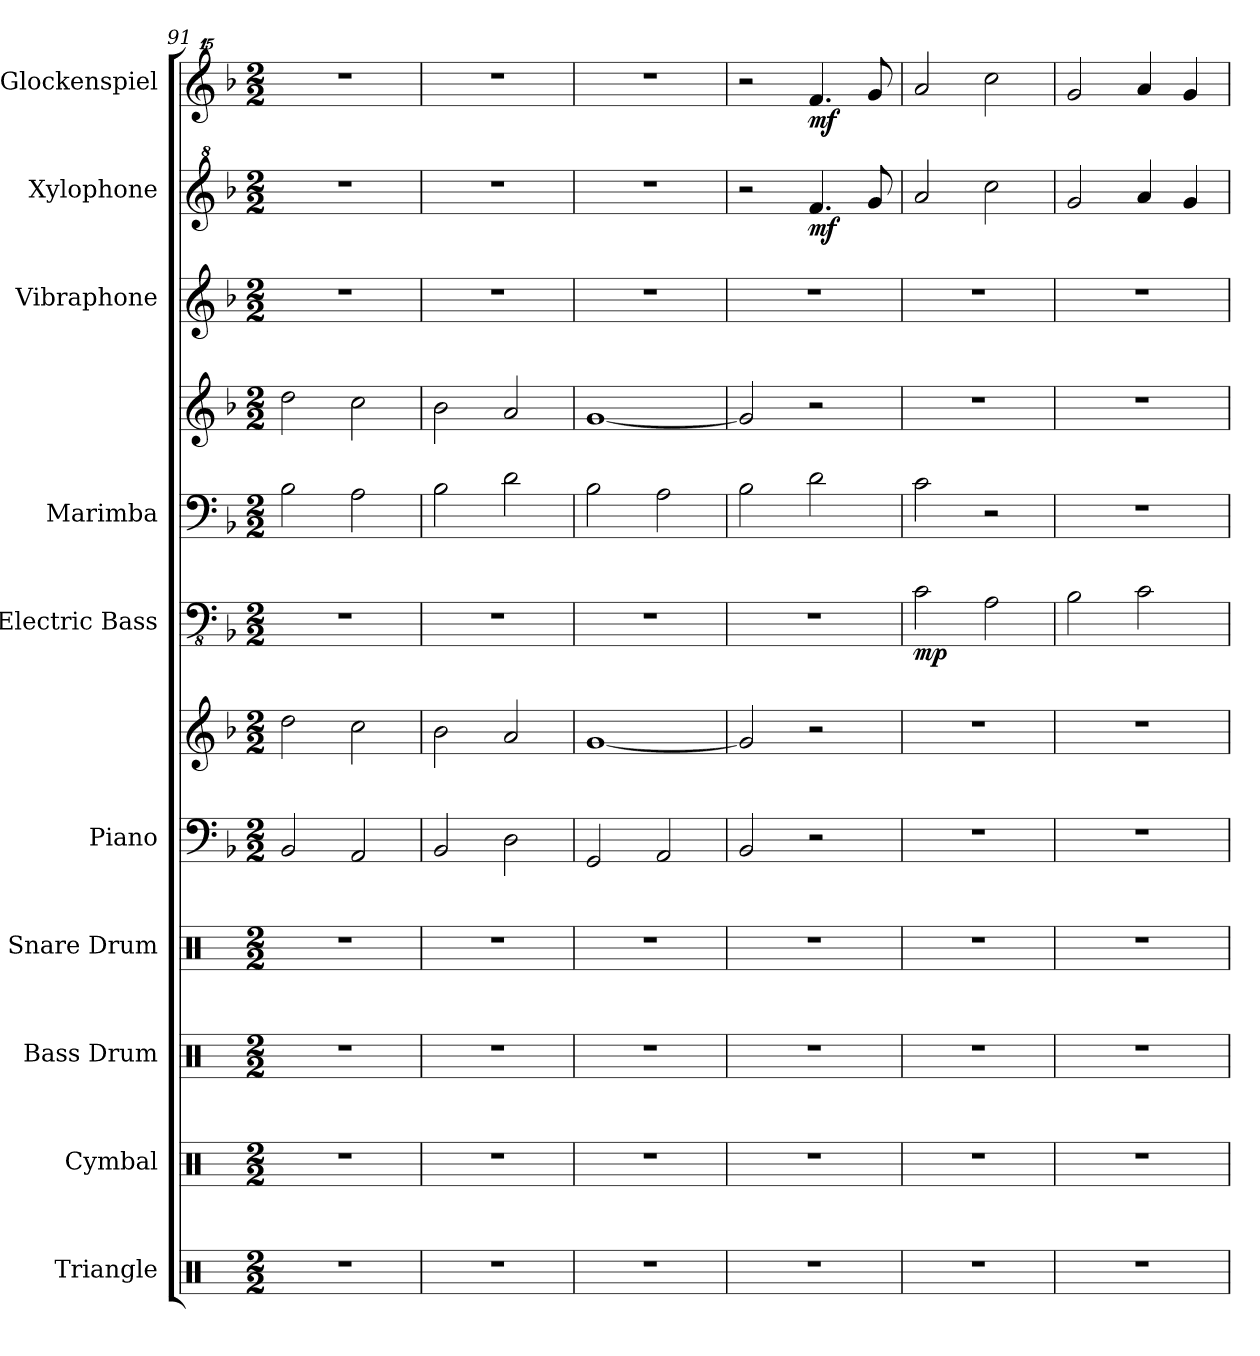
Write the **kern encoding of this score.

**kern	**kern	**kern	**kern	**kern	**kern	**kern	**dynam	**kern	**kern	**kern	**kern	**dynam	**kern	**dynam
*part10	*part9	*part8	*part7	*part6	*part6	*part5	*part5	*part4	*part4	*part3	*part2	*part2	*part1	*part1
*staff12	*staff11	*staff10	*staff9	*staff8	*staff7	*staff6	*staff6	*staff5	*staff4	*staff3	*staff2	*staff2	*staff1	*staff1
*I"Triangle	*I"Cymbal	*I"Bass Drum	*I"Snare Drum	*I"Piano	*	*I"Electric Bass	*	*I"Marimba	*	*I"Vibraphone	*I"Xylophone	*	*I"Glockenspiel	*
*I'Trgl.	*I'Cym.	*I'B. Dr.	*I'Sn. Dr.	*I'Pno.	*	*I'El. B.	*	*I'Mrm.	*	*I'Vib.	*I'Xyl.	*	*I'Glk.	*
*clefX	*clefX	*clefX	*clefX	*clefF4	*clefG2	*clefFv4	*	*clefF4	*clefG2	*clefG2	*clefG^2	*	*clefG^^2	*
*k[]	*k[]	*k[]	*k[]	*k[b-]	*k[b-]	*k[b-]	*	*k[b-]	*k[b-]	*k[b-]	*k[b-]	*	*k[b-]	*
*C:	*C:	*C:	*C:	*F:	*F:	*F:	*	*F:	*F:	*F:	*F:	*	*F:	*
*M2/2	*M2/2	*M2/2	*M2/2	*M2/2	*M2/2	*M2/2	*	*M2/2	*M2/2	*M2/2	*M2/2	*	*M2/2	*
=91	=91	=91	=91	=91	=91	=91	=91	=91	=91	=91	=91	=91	=91	=91
1r	1r	1r	1r	2BB-/	2dd\	1r	.	2B-\	2dd\	1r	1r	.	1r	.
.	.	.	.	2AA/	2cc\	.	.	2A\	2cc\	.	.	.	.	.
=92	=92	=92	=92	=92	=92	=92	=92	=92	=92	=92	=92	=92	=92	=92
1r	1r	1r	1r	2BB-/	2b-\	1r	.	2B-\	2b-\	1r	1r	.	1r	.
.	.	.	.	2D\	2a/	.	.	2d\	2a/	.	.	.	.	.
=93	=93	=93	=93	=93	=93	=93	=93	=93	=93	=93	=93	=93	=93	=93
1r	1r	1r	1r	2GG/	[1g	1r	.	2B-\	[1g	1r	1r	.	1r	.
.	.	.	.	2AA/	.	.	.	2A\	.	.	.	.	.	.
=94	=94	=94	=94	=94	=94	=94	=94	=94	=94	=94	=94	=94	=94	=94
1r	1r	1r	1r	2BB-/	2g/]	1r	.	2B-\	2g/]	1r	2r	.	2r	.
!	!	!	!	!	!	!	!	!	!	!	!	!LO:DY:b	!	!LO:DY:b
.	.	.	.	2r	2r	.	.	2d\	2r	.	4.ff/	mf	4.fff/	mf
.	.	.	.	.	.	.	.	.	.	.	8gg/	.	8ggg/	.
=95	=95	=95	=95	=95	=95	=95	=95	=95	=95	=95	=95	=95	=95	=95
!	!	!	!	!	!	!	!LO:DY:b	!	!	!	!	!	!	!
1r	1r	1r	1r	1r	1r	2C\	mp	2c\	1r	1r	2aa/	.	2aaa/	.
.	.	.	.	.	.	2AA\	.	2r	.	.	2ccc\	.	2cccc\	.
=96	=96	=96	=96	=96	=96	=96	=96	=96	=96	=96	=96	=96	=96	=96
1r	1r	1r	1r	1r	1r	2BB-\	.	1r	1r	1r	2gg/	.	2ggg/	.
.	.	.	.	.	.	2C\	.	.	.	.	4aa/	.	4aaa/	.
.	.	.	.	.	.	.	.	.	.	.	4gg/	.	4ggg/	.
=	=	=	=	=	=	=	=	=	=	=	=	=	=	=
*-	*-	*-	*-	*-	*-	*-	*-	*-	*-	*-	*-	*-	*-	*-
